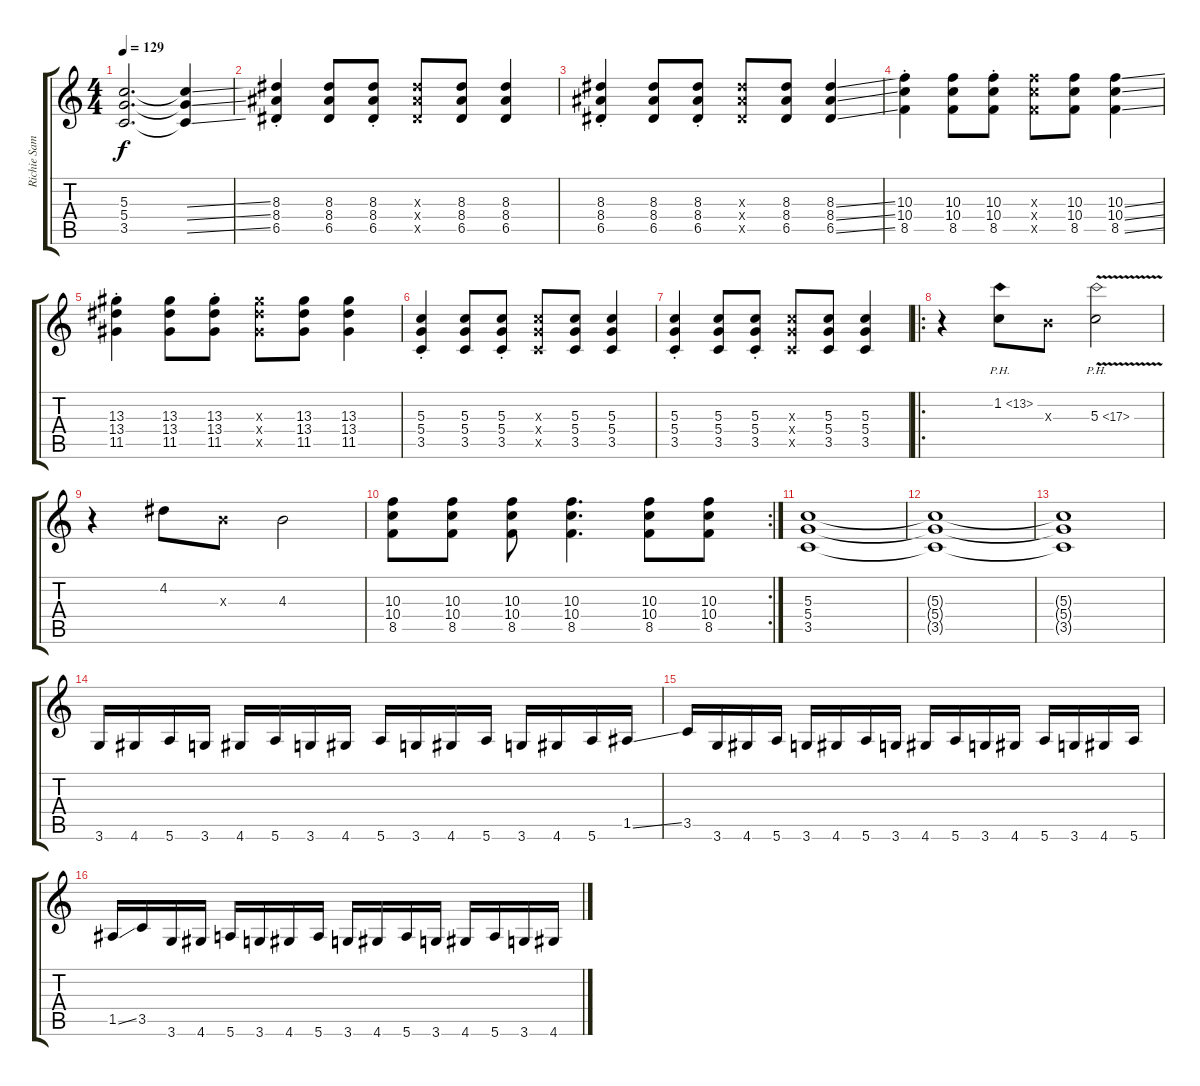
\track ("Richie Sambora 1" "Richie Sam") {instrument distortionguitar}
\staff {score tabs}
\tuning (E4 B3 G3 D3 A2 E2) {hide}
\ts (4 4)
\tempo 129
\clef g2
\ks c
(5.3{t} 5.4{t} 3.5{t}).2{d dy f} (5.3{ss t} 5.4{ss t} 3.5{ss t}).4 |
(8.3{st} 8.4{st} 6.5{st}).4 (8.3 8.4 6.5).8 (8.3{st} 8.4{st} 6.5{st}).8 (8.3{x} 8.4{x} 6.5{x}).8 (8.3 8.4 6.5).8 (8.3 8.4 6.5).4 |
(8.3{st} 8.4{st} 6.5{st}).4 (8.3 8.4 6.5).8 (8.3{st} 8.4{st} 6.5{st}).8 (8.3{x} 8.4{x} 6.5{x}).8 (8.3 8.4 6.5).8 (8.3{ss} 8.4{ss} 6.5{ss}).4 |
(10.3{st} 10.4{st} 8.5{st}).4 (10.3 10.4 8.5).8 (10.3{st} 10.4{st} 8.5{st}).8 (10.3{x} 10.4{x} 8.5{x}).8 (10.3 10.4 8.5).8 (10.3{ss} 10.4{ss} 8.5{ss}).4 |
(13.3{st} 13.4{st} 11.5{st}).4 (13.3 13.4 11.5).8 (13.3{st} 13.4{st} 11.5{st}).8 (13.3{x} 13.4{x} 11.5{x}).8 (13.3 13.4 11.5).8 (13.3 13.4 11.5).4 |
(5.3{st} 5.4{st} 3.5{st}).4 (5.3 5.4 3.5).8 (5.3{st} 5.4{st} 3.5{st}).8 (5.3{x} 5.4{x} 3.5{x}).8 (5.3 5.4 3.5).8 (5.3 5.4 3.5).4 |
(5.3{st} 5.4{st} 3.5{st}).4 (5.3 5.4 3.5).8 (5.3{st} 5.4{st} 3.5{st}).8 (5.3{x} 5.4{x} 3.5{x}).8 (5.3 5.4 3.5).8 (5.3 5.4 3.5).4 |
\ro
r.4 1.2{ph 12}.8 4.3{x}.8 5.3{ph 12 v}.2 |
r.4 4.2.8 4.3{x}.8 4.3.2 |
\rc 2
(10.3 10.4 8.5).8 (10.3 10.4 8.5).8 (10.3 10.4 8.5).8 (10.3 10.4 8.5).4{d} (10.3 10.4 8.5).8 (10.3 10.4 8.5).8 |
(5.3 5.4 3.5).1 |
(5.3{t} 5.4{t} 3.5{t}).1 |
(5.3{t} 5.4{t} 3.5{t}).1 |
3.6.16 4.6.16 5.6.16 3.6.16 4.6.16 5.6.16 3.6.16 4.6.16 5.6.16 3.6.16 4.6.16 5.6.16 3.6.16 4.6.16 5.6.16 1.5{ss}.16 |
3.5.16 3.6.16 4.6.16 5.6.16 3.6.16 4.6.16 5.6.16 3.6.16 4.6.16 5.6.16 3.6.16 4.6.16 5.6.16 3.6.16 4.6.16 5.6.16 |
1.5{ss}.16 3.5.16 3.6.16 4.6.16 5.6.16 3.6.16 4.6.16 5.6.16 3.6.16 4.6.16 5.6.16 3.6.16 4.6.16 5.6.16 3.6.16 4.6.16
